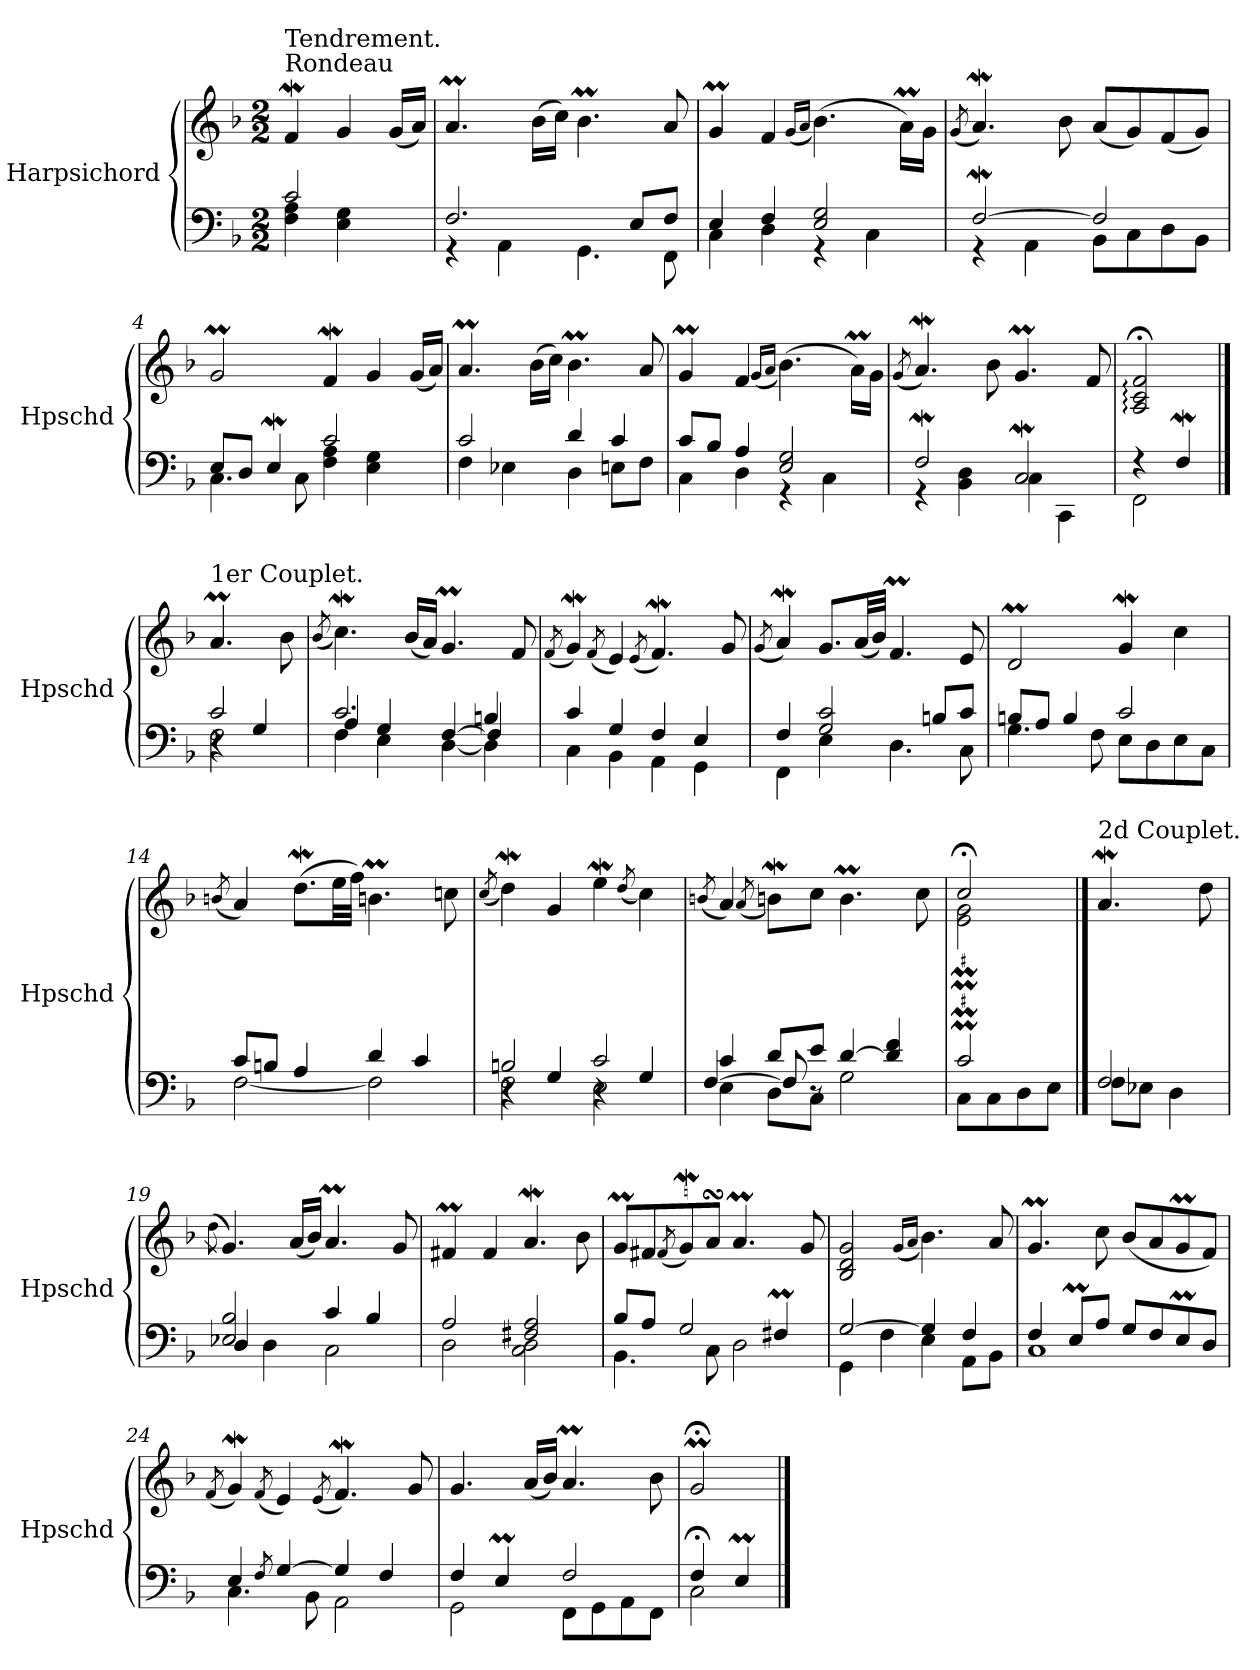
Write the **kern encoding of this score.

**kern	**kern
*part1	*part1
*staff2	*staff1
*I"Harpsichord	*
*I'Hpschd	*
*clefF4	*clefG2
*k[b-]	*k[b-]
*M2/2	*M2/2
=	=
*^	*
!	!	!LO:TX:a:t=Rondeau
!	!	!LO:TX:a:t=Tendrement.
2c/	4F\ 4A\	4fw/
.	4E\ 4G\	4g/
8ryy	8ryy	(16g!/LL
.	.	16a!/JJ)
=1	=1	=1
2.F/	4r	4.am/
.	4AA\	.
.	.	(16b-\LL
.	.	16cc\JJ)
.	4.GG\	4.b-M\
8E/L	.	.
8F/J	8FF\	8a/
=2	=2	=2
4E/	4C\	4gM/
4F/	4D\	4f/
.	.	(16qg/LL
.	.	16qa/JJ
2E/ 2G/	4r	(4.b-\)
.	4C\	.
.	.	16am\LL)
.	.	16g\JJ
=3	=3	=3
.	.	(8qg/
[2Fw/	4r	4.aW/)
.	4AA\	.
.	.	8b-\
2F/]	8BB-\L	(8a/L
.	8C\	8g/)
.	8D\	(8f/
.	8BB-\J	8g/J)
=4	=4	=4
8E/L	4.C\	2gM/
8D/J	.	.
4EW/	.	.
.	8C\	.
2c/	4F\ 4A\	4fw/
.	4E\ 4G\	4g/
8ryy	8ryy	(16g!/LL
.	.	16a!/JJ)
!!LO:LB:g=z
=5	=5	=5
2c/	4F\	4.am/
.	4E-X\	.
.	.	(16b-\LL
.	.	16cc\JJ)
4d/	4D\	4.b-M\
4c/	8En\L	.
.	8F\J	8a/
=6	=6	=6
8c/L	4C\	4gM/
8B-/J	.	.
4A/	4D\	4f/
.	.	(16qg/LL
.	.	16qa/JJ
2E/ 2G/	4r	(4.b-\)
.	4C\	.
.	.	16am\LL)
.	.	16g\JJ
=7	=7	=7
.	.	(8qg/
2Fw/	4r	4.aW/)
.	4BB-\ 4D\	.
.	.	8b-\
2CW/	4C\	4.gM/
.	4CC\	.
.	.	8f/
=8	=8	=8
4r	2FF\	2A/:;< 2c/:;< 2f/:;<
4Fw/	.	.
==9	==9	==9
*	*^	*
!	!	!	!LO:TX:a:t=1er Couplet.
2c/	2F\	4r	4.am/
.	.	4G/	.
.	.	.	8b-\
=10	=10	=10	=10
.	.	.	(8qb-/
2.c/	4F\	4A/	4.ccW\)
.	4E\	4G/	.
.	.	.	(16b-/LL
.	.	.	16a/JJ)
.	[4D\	[4F/	4.gM/
4Bn/	4D\]	4F/]	.
.	.	.	8f/
*v	*v	*v	*
!!LO:LB:g=z
=11	=11
.	(8qf/
*^	*
4c/	4C\	4gW/)
.	.	(8qf/
4G/	4BB-\	4e/)
.	.	(8qe/
4F/	4AA\	4.fw/)
4E/	4GG\	.
.	.	8g/
=12	=12	=12
.	.	(8qg/
4F/	4FF\	4aW/)
2G/ 2c/	4E\	8.g/L
.	.	(32a/LL
.	.	32b-/JJJ)
.	4.D\	4.fM/
8Bn/L	.	.
8c/J	8C\	8e/
=13	=13	=13
8Bn/L	4.G\	2dM/
8A/J	.	.
4B/	.	.
.	8F\	.
2c/	8E\L	4gW/
.	8D\	.
.	8E\	4cc\
.	8C\J	.
=14	=14	=14
.	.	(8qbn/
8c/L	[2F\	4a/)
8Bn/J	.	.
4A/	.	(8.ddW\L
.	.	32ee\LL
.	.	32ff\JJJ)
4d/	2F\]	4.bnim\
4c/	.	.
.	.	8ccn\
*v	*v	*
=15	=15
.	(8qcc/
*^	*
*	*^	*
2Bn/	2F\	4r	4ddW\)
.	.	4G/	4g/
2c/	2E\	4r	4eeW\
.	.	.	(8qdd/
.	.	4G/	4cc\)
!!LO:LB:g=z
=16	=16	=16	=16
.	.	.	(8qbn/
4c/	4E\	[4F/	4a/)
.	.	.	(8qa/
8d/L	8D\L	8F/]	8bniW\L)
8e/J	8C\J	8r	8cc\J
[4d/	2G\	2ryy	4.bm\
4d/] 4f/	.	.	.
.	.	.	8cc\
*	*v	*v	*
=17	=17	=17
*	*	*^
2c/	8C\L	2cc;</	2e\M 2g\M
.	8C\	.	.
.	8D\	.	.
.	8E\J	.	.
*	*	*v	*v
==18	==18	==18
!	!	!LO:TX:a:t=2d Couplet.
2F/	8F\L	4.aW/
.	8E-X\J	.
.	4D\	.
.	.	8dd\
=19	=19	=19
.	.	(8qdd\
2E-X/ 2B-/	4D/	4.g/)
.	4D\	.
.	.	(16a/LL
.	.	16b-/JJ)
4c/	2C\	4.am/
4B-/	.	.
.	.	8g/
=20	=20	=20
2A/	2D\	4f#Xm/
.	.	4f#/
2F#X/ 2A/	2C\ 2D\	4.aW/
.	.	8b-\
=21	=21	=21
8B-/L	4.BB-\	8gM/L
8A/J	.	8f#X/
.	.	(8qf#/
2G/	.	8gW/)
.	8C\	8asSsS/J
.	2D\	4.am/
4F#Xm/	.	.
.	.	8g/
!!LO:LB:g=z
=22	=22	=22
[2G/	4GG\	2B-/ 2d/ 2g/
.	4F\	.
.	.	(16qg/LL
.	.	16qa/JJ
4G/]	4E\	4.b-\)
4F/	8AA\L	.
.	8BB-\J	8a/
=23	=23	=23
4F/	1C	4.gM/
8Em/L	.	.
8A/J	.	8cc\
8G/L	.	(8b-/L
8F/	.	8a/
8Em/	.	8gM/
8D/J	.	8f/J)
=24	=24	=24
.	.	(8qf/
4E/	4.C\	4gW/)
8qF/	.	(8qf/
[4G/	.	4e/)
.	8BB-\	.
.	.	(8qe/
4G/]	2AA\	4.fw/)
4F/	.	.
.	.	8g/
=25	=25	=25
4F/	2GG\	4.g/
4Em/	.	.
.	.	(16a/LL
.	.	16b-/JJ)
2F/	8FF\L	4.am/
.	8GG\	.
.	8AA\	.
.	8FF\J	8b-\
=26	=26	=26
4F;</	2C\	2g;<M/
4Em/	.	.
*v	*v	*
==	==
*-	*-
